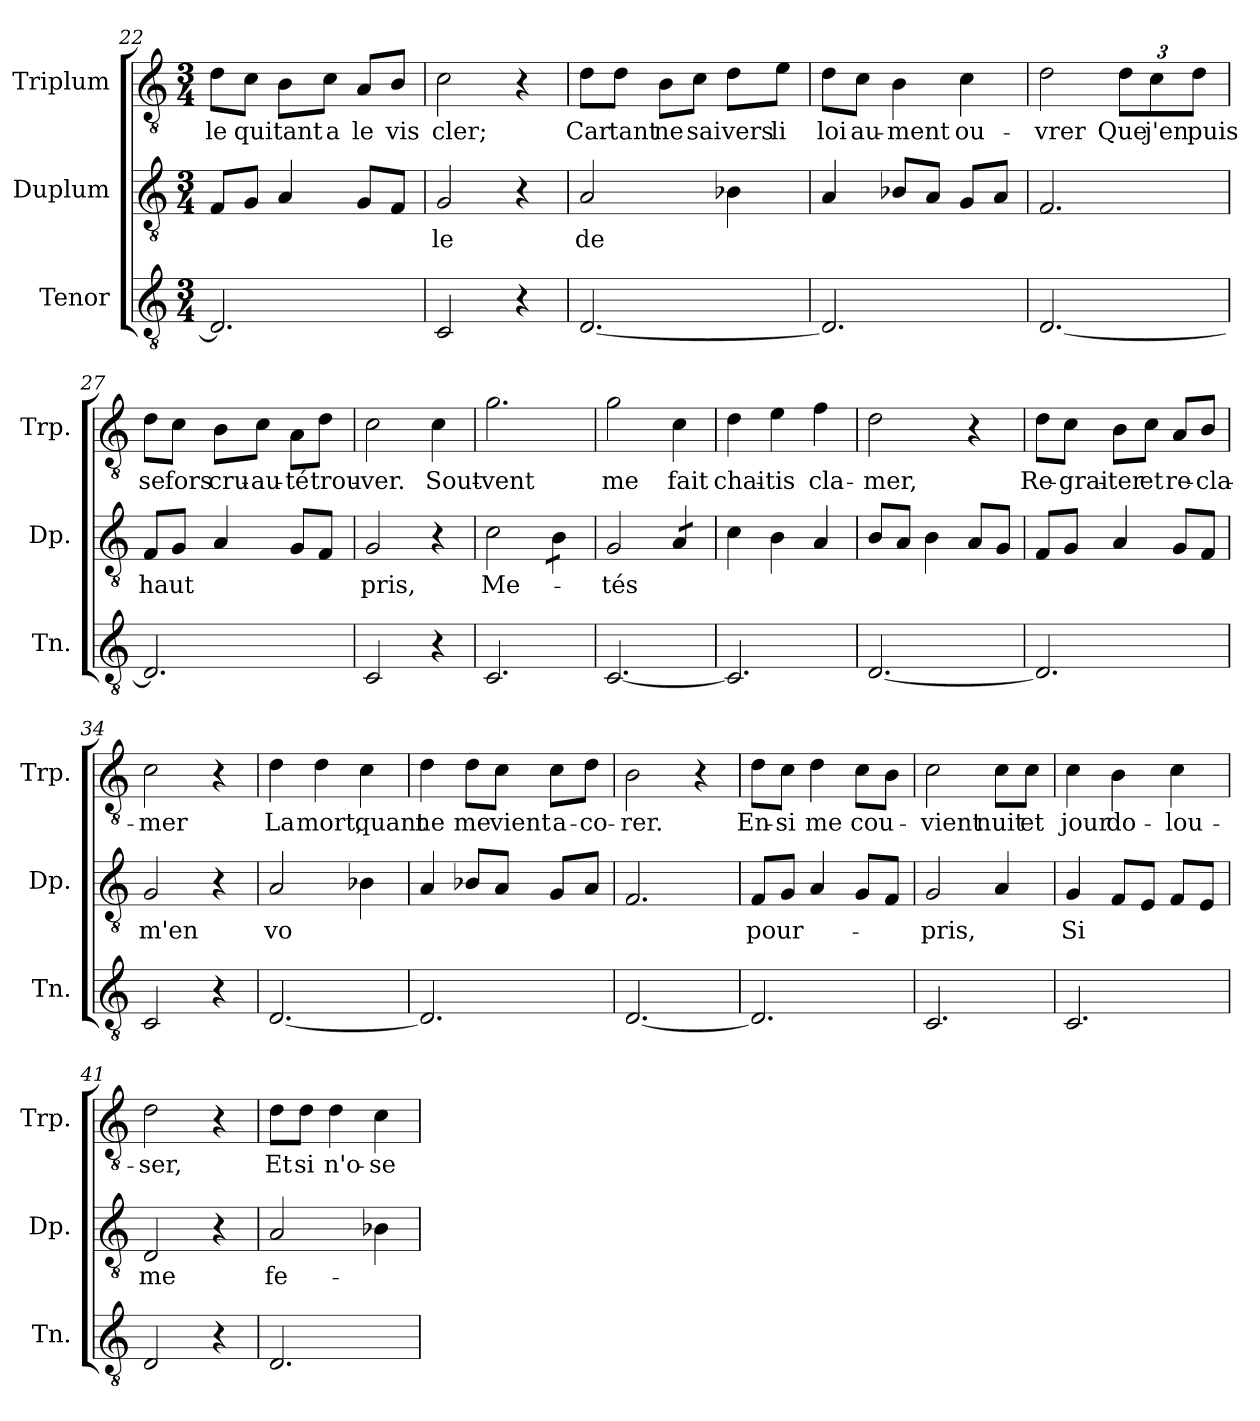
**kern	**kern	**text	**kern	**text
*part3	*part2	*part2	*part1	*part1
*staff3	*staff2	*staff2	*staff1	*staff1
*I"Tenor	*I"Duplum	*	*I"Triplum	*
*I'Tn.	*I'Dp.	*	*I'Trp.	*
*clefGv2	*clefGv2	*	*clefGv2	*
*k[]	*k[]	*	*k[]	*
*M3/4	*M3/4	*	*M3/4	*
=22	=22	=22	=22	=22
!	!	!	!	!LO:LY:b
2.D/]	8F/L	.	8d\L	-le
!	!	!	!	!LO:LY:b
.	8G/J	.	8c\J	qui
!	!	!	!	!LO:LY:b
.	4A/	.	8B\L	tant
!	!	!	!	!LO:LY:b
.	.	.	8c\J	a
!	!	!	!	!LO:LY:b
.	8G/L	.	8A/L	le
!	!	!	!	!LO:LY:b
.	8F/J	.	8B/J	vis
=23	=23	=23	=23	=23
!	!	!LO:LY:b	!	!LO:LY:b
2C/	2G/	-le	2c\	cler;
4r	4r	.	4r	.
=24	=24	=24	=24	=24
!	!	!LO:LY:b	!	!LO:LY:b
[2.D/	2A/	de	8d\L	Car
!	!	!	!	!LO:LY:b
.	.	.	8d\J	tant
!	!	!	!	!LO:LY:b
.	.	.	8B\L	ne
!	!	!	!	!LO:LY:b
.	.	.	8c\J	sai
!	!	!	!	!LO:LY:b
.	4B-X\	.	8d\L	vers
!	!	!	!	!LO:LY:b
.	.	.	8e\J	li
=25	=25	=25	=25	=25
!	!	!	!	!LO:LY:b
2.D/]	4A/	.	8d\L	loi
!	!	!	!	!LO:LY:b
.	.	.	8c\J	au-
!	!	!	!	!LO:LY:b
.	8B-X/L	.	4B\	-ment
.	8A/J	.	.	.
!	!	!	!	!LO:LY:b
.	8G/L	.	4c\	ou-
.	8A/J	.	.	.
=26	=26	=26	=26	=26
!	!	!	!	!LO:LY:b
[2.D/	2.F/	.	2d\	-vrer
*	*	*	*Xbrackettup	*
!	!	!	!	!LO:LY:b
.	.	.	12d\L	Que
!	!	!	!	!LO:LY:b
.	.	.	12c\	j'en
!	!	!	!	!LO:LY:b
.	.	.	12d\J	puis
!!LO:LB:g=z
=27	=27	=27	=27	=27
!	!	!LO:LY:b	!	!LO:LY:b
2.D/]	8F/L	haut	8d\L	se
!	!	!	!	!LO:LY:b
.	8G/J	.	8c\J	fors
!	!	!	!	!LO:LY:b
.	4A/	.	8B\L	cru-
!	!	!	!	!LO:LY:b
.	.	.	8c\J	-au-
!	!	!	!	!LO:LY:b
.	8G/L	.	8A\L	-té
!	!	!	!	!LO:LY:b
.	8F/J	.	8d\J	trou-
=28	=28	=28	=28	=28
!	!	!LO:LY:b	!	!LO:LY:b
2C/	2G/	pris,	2c\	-ver.
!	!	!	!	!LO:LY:b
4r	4r	.	4c\	Sout-
=29	=29	=29	=29	=29
!	!	!LO:LY:b	!	!LO:LY:b
2.C/	2c\	Me-	2.g\	-vent
*	*tremolo	*	*	*
.	8B\L	.	.	.
.	8B\J	.	.	.
*	*Xtremolo	*	*	*
=30	=30	=30	=30	=30
!	!	!LO:LY:b	!	!LO:LY:b
[2.C/	2G/	-tés	2g\	me
!	!	!	!	!LO:LY:b
*	*tremolo	*	*	*
.	8A/L	.	4c\	fait
.	8A/J	.	.	.
*	*Xtremolo	*	*	*
=31	=31	=31	=31	=31
!	!	!	!	!LO:LY:b
2.C/]	4c\	.	4d\	chai-
!	!	!	!	!LO:LY:b
.	4B\	.	4e\	-tis
!	!	!	!	!LO:LY:b
.	4A/	.	4f\	cla-
=32	=32	=32	=32	=32
!	!	!	!	!LO:LY:b
[2.D/	8B/L	.	2d\	-mer,
.	8A/J	.	.	.
.	4B\	.	.	.
.	8A/L	.	4r	.
.	8G/J	.	.	.
=33	=33	=33	=33	=33
!	!	!	!	!LO:LY:b
2.D/]	8F/L	.	8d\L	Re-
!	!	!	!	!LO:LY:b
.	8G/J	.	8c\J	-grai-
!	!	!	!	!LO:LY:b
.	4A/	.	8B\L	-ter
!	!	!	!	!LO:LY:b
.	.	.	8c\J	et
!	!	!	!	!LO:LY:b
.	8G/L	.	8A/L	re-
!	!	!	!	!LO:LY:b
.	8F/J	.	8B/J	-cla-
!!LO:LB:g=z
=34	=34	=34	=34	=34
!	!	!LO:LY:b	!	!LO:LY:b
2C/	2G/	m'en	2c\	-mer
4r	4r	.	4r	.
=35	=35	=35	=35	=35
!	!	!LO:LY:b	!	!LO:LY:b
[2.D/	2A/	vo	4d\	La
!	!	!	!	!LO:LY:b
.	.	.	4d\	mort,
!	!	!	!	!LO:LY:b
.	4B-X\	.	4c\	quant
=36	=36	=36	=36	=36
!	!	!	!	!LO:LY:b
2.D/]	4A/	.	4d\	ne
!	!	!	!	!LO:LY:b
.	8B-X/L	.	8d\L	me
!	!	!	!	!LO:LY:b
.	8A/J	.	8c\J	vient
!	!	!	!	!LO:LY:b
.	8G/L	.	8c\L	a-
!	!	!	!	!LO:LY:b
.	8A/J	.	8d\J	-co-
=37	=37	=37	=37	=37
!	!	!	!	!LO:LY:b
[2.D/	2.F/	.	2B\	-rer.
.	.	.	4r	.
=38	=38	=38	=38	=38
!	!	!LO:LY:b	!	!LO:LY:b
2.D/]	8F/L	pour-	8d\L	En-
!	!	!	!	!LO:LY:b
.	8G/J	.	8c\J	-si
!	!	!	!	!LO:LY:b
.	4A/	.	4d\	me
!	!	!	!	!LO:LY:b
.	8G/L	.	8c\L	cou-
.	8F/J	.	8B\J	.
=39	=39	=39	=39	=39
!	!	!LO:LY:b	!	!LO:LY:b
2.C/	2G/	-pris,	2c\	-vient
!	!	!	!	!LO:LY:b
.	4A/	.	8c\L	nuit
!	!	!	!	!LO:LY:b
.	.	.	8c\J	et
=40	=40	=40	=40	=40
!	!	!LO:LY:b	!	!LO:LY:b
2.C/	4G/	Si	4c\	jour
!	!	!	!	!LO:LY:b
.	8F/L	.	4B\	do-
.	8E/J	.	.	.
!	!	!	!	!LO:LY:b
.	8F/L	.	4c\	-lou-
.	8E/J	.	.	.
=41	=41	=41	=41	=41
!	!	!LO:LY:b	!	!LO:LY:b
2D/	2D/	me	2d\	-ser,
4r	4r	.	4r	.
!!LO:LB:g=z
=42	=42	=42	=42	=42
!	!	!LO:LY:b	!	!LO:LY:b
2.D/	2A/	fe-	8d\L	Et
!	!	!	!	!LO:LY:b
.	.	.	8d\J	si
!	!	!	!	!LO:LY:b
.	.	.	4d\	n'o-
!	!	!	!	!LO:LY:b
.	4B-X\	.	4c\	-se
=	=	=	=	=
*-	*-	*-	*-	*-
